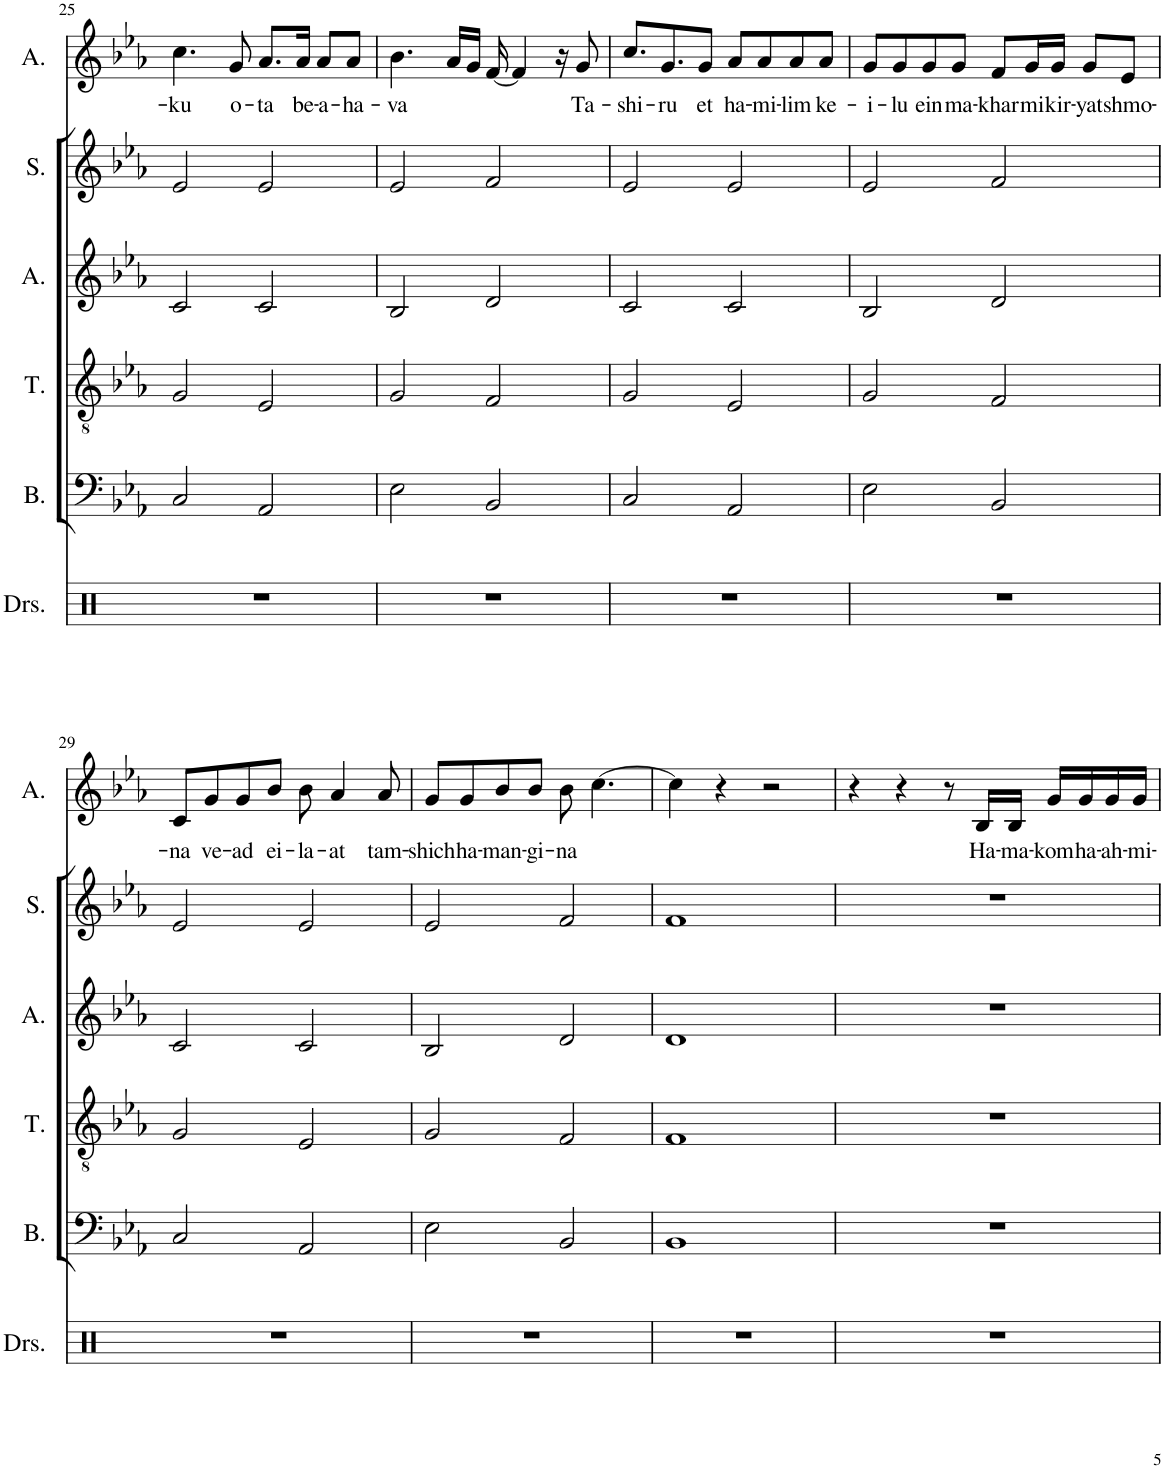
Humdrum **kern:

**kern	**kern	**kern	**kern	**kern	**kern	**text
*part6	*part5	*part4	*part3	*part2	*part1	*part1
*staff6	*staff5	*staff4	*staff3	*staff2	*staff1	*staff1
*I"Drumset	*I"Bass	*I"Tenor	*I"Alto	*I"Soprano	*I"Alto	*
*I'Drs.	*I'B.	*I'T.	*I'A.	*I'S.	*I'A.	*
!!LO:PB:g=z
*clefX	*clefF4	*clefGv2	*clefG2	*clefG2	*clefG2	*
*k[b-e-a-]	*k[b-e-a-]	*k[b-e-a-]	*k[b-e-a-]	*k[b-e-a-]	*k[b-e-a-]	*
*M4/4	*M4/4	*M4/4	*M4/4	*M4/4	*M4/4	*
=25	=25	=25	=25	=25	=25	=25
!	!	!	!	!	!	!LO:LY:b
1r	2C/	2G/	2c/	2e-/	4.cc\	-ku
!	!	!	!	!	!	!LO:LY:b
.	.	.	.	.	8g/	o-
!	!	!	!	!	!	!LO:LY:b
.	2AA-/	2E-/	2c/	2e-/	8.a-/L	-ta
!	!	!	!	!	!	!LO:LY:b
.	.	.	.	.	16a-/Jk	be-
!	!	!	!	!	!	!LO:LY:b
.	.	.	.	.	8a-/L	-a-
!	!	!	!	!	!	!LO:LY:b
.	.	.	.	.	8a-/J	-ha-
=26	=26	=26	=26	=26	=26	=26
!	!	!	!	!	!	!LO:LY:b
1r	2E-\	2G/	2B-/	2e-/	4.b-\	-va
.	.	.	.	.	16a-/LL	.
.	.	.	.	.	16g/JJ	.
.	2BB-/	2F/	2d/	2f/	[16f/	.
.	.	.	.	.	4f/]	.
.	.	.	.	.	16r	.
!	!	!	!	!	!	!LO:LY:b
.	.	.	.	.	8g/	Ta-
=27	=27	=27	=27	=27	=27	=27
!	!	!	!	!	!	!LO:LY:b
1r	2C/	2G/	2c/	2e-/	8.cc/L	-shi-
!	!	!	!	!	!	!LO:LY:b
.	.	.	.	.	8.g/	-ru
!	!	!	!	!	!	!LO:LY:b
.	.	.	.	.	8g/J	et
!	!	!	!	!	!	!LO:LY:b
.	2AA-/	2E-/	2c/	2e-/	8a-/L	ha-
!	!	!	!	!	!	!LO:LY:b
.	.	.	.	.	8a-/	-mi-
!	!	!	!	!	!	!LO:LY:b
.	.	.	.	.	8a-/	-lim
!	!	!	!	!	!	!LO:LY:b
.	.	.	.	.	8a-/J	ke-
=28	=28	=28	=28	=28	=28	=28
!	!	!	!	!	!	!LO:LY:b
1r	2E-\	2G/	2B-/	2e-/	8g/L	-i-
!	!	!	!	!	!	!LO:LY:b
.	.	.	.	.	8g/	-lu
!	!	!	!	!	!	!LO:LY:b
.	.	.	.	.	8g/	ein
!	!	!	!	!	!	!LO:LY:b
.	.	.	.	.	8g/J	ma-
!	!	!	!	!	!	!LO:LY:b
.	2BB-/	2F/	2d/	2f/	8f/L	-khar
!	!	!	!	!	!	!LO:LY:b
.	.	.	.	.	16g/L	mi
!	!	!	!	!	!	!LO:LY:b
.	.	.	.	.	16g/JJ	kir-
!	!	!	!	!	!	!LO:LY:b
.	.	.	.	.	8g/L	-yat
!	!	!	!	!	!	!LO:LY:b
.	.	.	.	.	8e-/J	shmo-
!!LO:LB:g=z
=29	=29	=29	=29	=29	=29	=29
!	!	!	!	!	!	!LO:LY:b
1r	2C/	2G/	2c/	2e-/	8c/L	na
!	!	!	!	!	!	!LO:LY:b
.	.	.	.	.	8g/	ve-
!	!	!	!	!	!	!LO:LY:b
.	.	.	.	.	8g/	-ad
!	!	!	!	!	!	!LO:LY:b
.	.	.	.	.	8b-/J	ei-
!	!	!	!	!	!	!LO:LY:b
.	2AA-/	2E-/	2c/	2e-/	8b-\	-la-
!	!	!	!	!	!	!LO:LY:b
.	.	.	.	.	4a-/	-at
!	!	!	!	!	!	!LO:LY:b
.	.	.	.	.	8a-/	tam-
=30	=30	=30	=30	=30	=30	=30
!	!	!	!	!	!	!LO:LY:b
1r	2E-\	2G/	2B-/	2e-/	8g/L	-shich
!	!	!	!	!	!	!LO:LY:b
.	.	.	.	.	8g/	ha-
!	!	!	!	!	!	!LO:LY:b
.	.	.	.	.	8b-/	-man-
!	!	!	!	!	!	!LO:LY:b
.	.	.	.	.	8b-/J	-gi-
!	!	!	!	!	!	!LO:LY:b
.	2BB-/	2F/	2d/	2f/	8b-\	-na
.	.	.	.	.	[4.cc\	.
=31	=31	=31	=31	=31	=31	=31
1r	1BB-	1F	1d	1f	4cc\]	.
.	.	.	.	.	4r	.
.	.	.	.	.	2r	.
=32	=32	=32	=32	=32	=32	=32
1r	1r	1r	1r	1r	4r	.
.	.	.	.	.	4r	.
.	.	.	.	.	8r	.
!	!	!	!	!	!	!LO:LY:b
.	.	.	.	.	16B-/LL	Ha-
!	!	!	!	!	!	!LO:LY:b
.	.	.	.	.	16B-/JJ	-ma-
!	!	!	!	!	!	!LO:LY:b
.	.	.	.	.	16g/LL	-kom
!	!	!	!	!	!	!LO:LY:b
.	.	.	.	.	16g/	ha-
!	!	!	!	!	!	!LO:LY:b
.	.	.	.	.	16g/	-ah-
!	!	!	!	!	!	!LO:LY:b
.	.	.	.	.	16g/JJ	-mi-
=	=	=	=	=	=	=
*-	*-	*-	*-	*-	*-	*-
